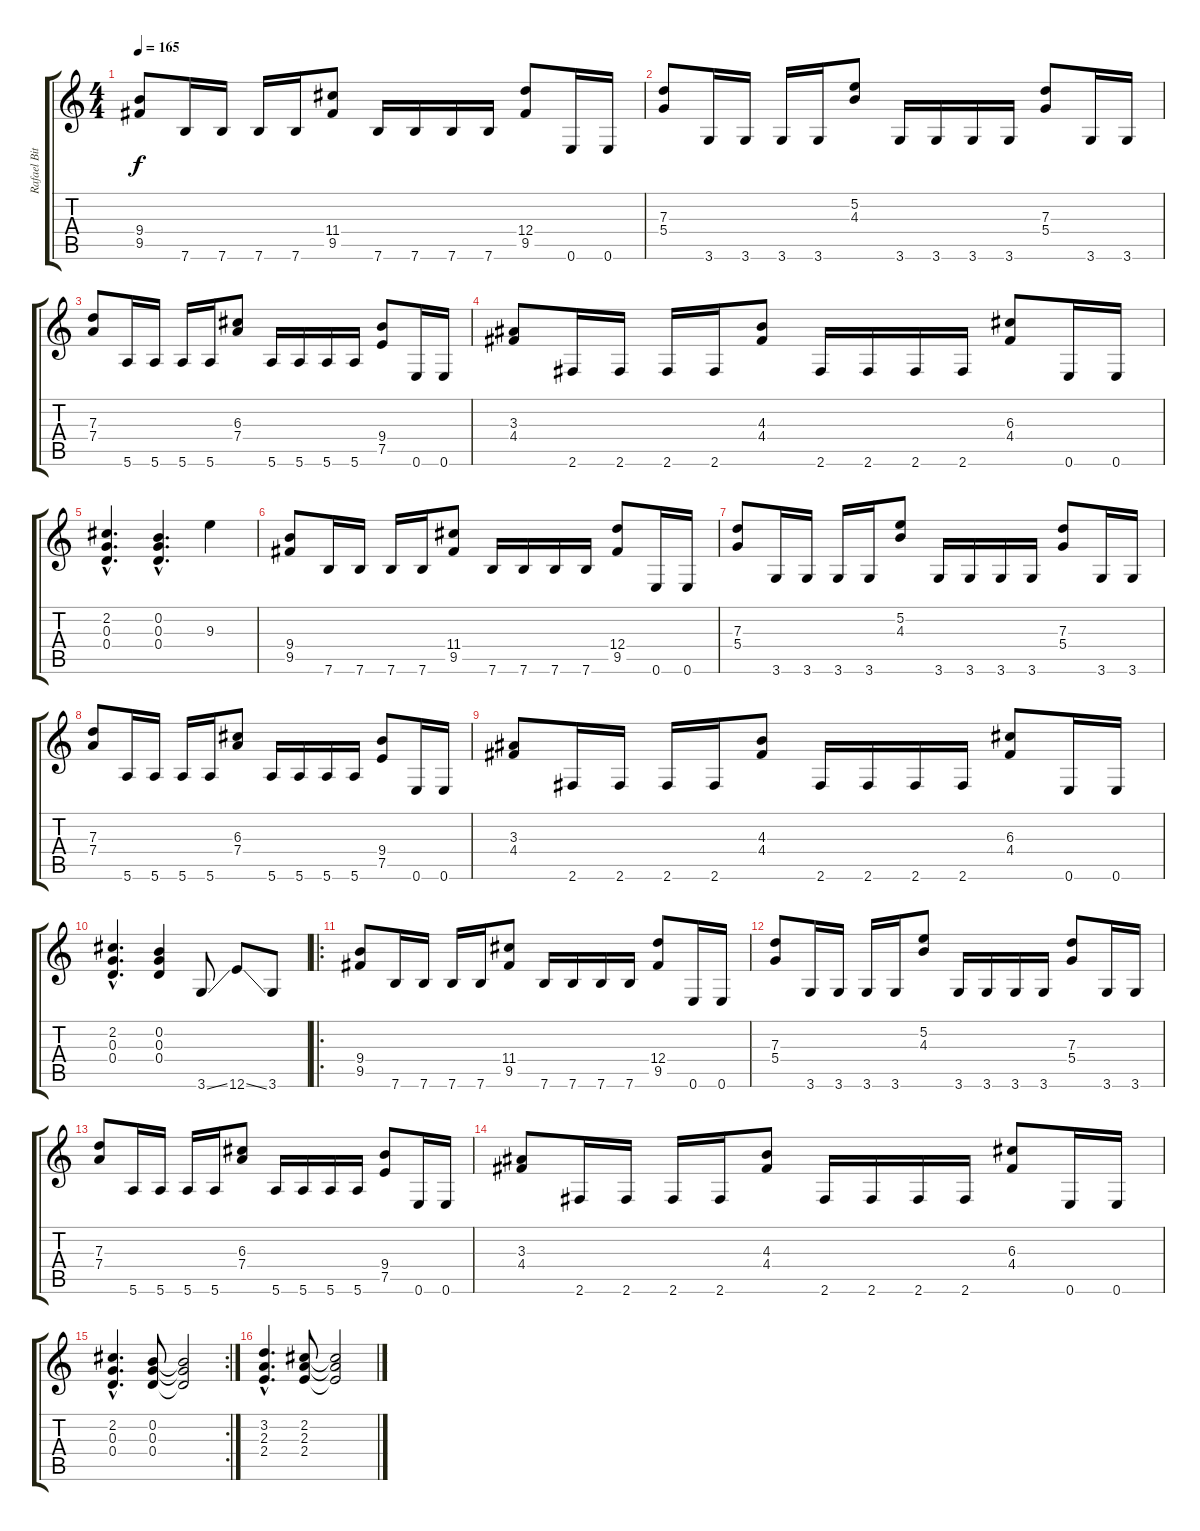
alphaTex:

\track ("Rafael Bittencourt" "Rafael Bit") {instrument distortionguitar}
\staff {score tabs}
\tuning (E4 B3 G3 D3 A2 E2) {hide}
\ts (4 4)
\tempo 165
\clef g2
\ks c
(9.4 9.5).8{dy f instrument distortionguitar} 7.6.16 7.6.16 7.6.16 7.6.16 (11.4 9.5).8 7.6.16 7.6.16 7.6.16 7.6.16 (12.4 9.5).8 0.6.16 0.6.16 |
(7.3 5.4).8 3.6.16 3.6.16 3.6.16 3.6.16 (5.2 4.3).8 3.6.16 3.6.16 3.6.16 3.6.16 (7.3 5.4).8 3.6.16 3.6.16 |
(7.3 7.4).8 5.6.16 5.6.16 5.6.16 5.6.16 (6.3 7.4).8 5.6.16 5.6.16 5.6.16 5.6.16 (9.4 7.5).8 0.6.16 0.6.16 |
(3.3 4.4).8 2.6.16 2.6.16 2.6.16 2.6.16 (4.3 4.4).8 2.6.16 2.6.16 2.6.16 2.6.16 (6.3 4.4).8 0.6.16 0.6.16 |
(2.2{hac} 0.3{hac} 0.4{hac}).4{d} (0.2{hac} 0.3{hac} 0.4{hac}).4{d} 9.3.4 |
(9.4 9.5).8 7.6.16 7.6.16 7.6.16 7.6.16 (11.4 9.5).8 7.6.16 7.6.16 7.6.16 7.6.16 (12.4 9.5).8 0.6.16 0.6.16 |
(7.3 5.4).8 3.6.16 3.6.16 3.6.16 3.6.16 (5.2 4.3).8 3.6.16 3.6.16 3.6.16 3.6.16 (7.3 5.4).8 3.6.16 3.6.16 |
(7.3 7.4).8 5.6.16 5.6.16 5.6.16 5.6.16 (6.3 7.4).8 5.6.16 5.6.16 5.6.16 5.6.16 (9.4 7.5).8 0.6.16 0.6.16 |
(3.3 4.4).8 2.6.16 2.6.16 2.6.16 2.6.16 (4.3 4.4).8 2.6.16 2.6.16 2.6.16 2.6.16 (6.3 4.4).8 0.6.16 0.6.16 |
(2.2{hac} 0.3{hac} 0.4{hac}).4{d} (0.2 0.3 0.4).4 3.6{ss}.8 12.6{ss}.8 3.6.8 |
\ro
(9.4 9.5).8 7.6.16 7.6.16 7.6.16 7.6.16 (11.4 9.5).8 7.6.16 7.6.16 7.6.16 7.6.16 (12.4 9.5).8 0.6.16 0.6.16 |
(7.3 5.4).8 3.6.16 3.6.16 3.6.16 3.6.16 (5.2 4.3).8 3.6.16 3.6.16 3.6.16 3.6.16 (7.3 5.4).8 3.6.16 3.6.16 |
(7.3 7.4).8 5.6.16 5.6.16 5.6.16 5.6.16 (6.3 7.4).8 5.6.16 5.6.16 5.6.16 5.6.16 (9.4 7.5).8 0.6.16 0.6.16 |
(3.3 4.4).8 2.6.16 2.6.16 2.6.16 2.6.16 (4.3 4.4).8 2.6.16 2.6.16 2.6.16 2.6.16 (6.3 4.4).8 0.6.16 0.6.16 |
\rc 2
(2.2{hac} 0.3{hac} 0.4{hac}).4{d} (0.2 0.3 0.4).8 (0.2{t} 0.3{t} 0.4{t}).2 |
(3.2{hac} 2.3{hac} 2.4{hac}).4{d} (2.2 2.3 2.4).8 (2.2{t} 2.3{t} 2.4{t}).2
